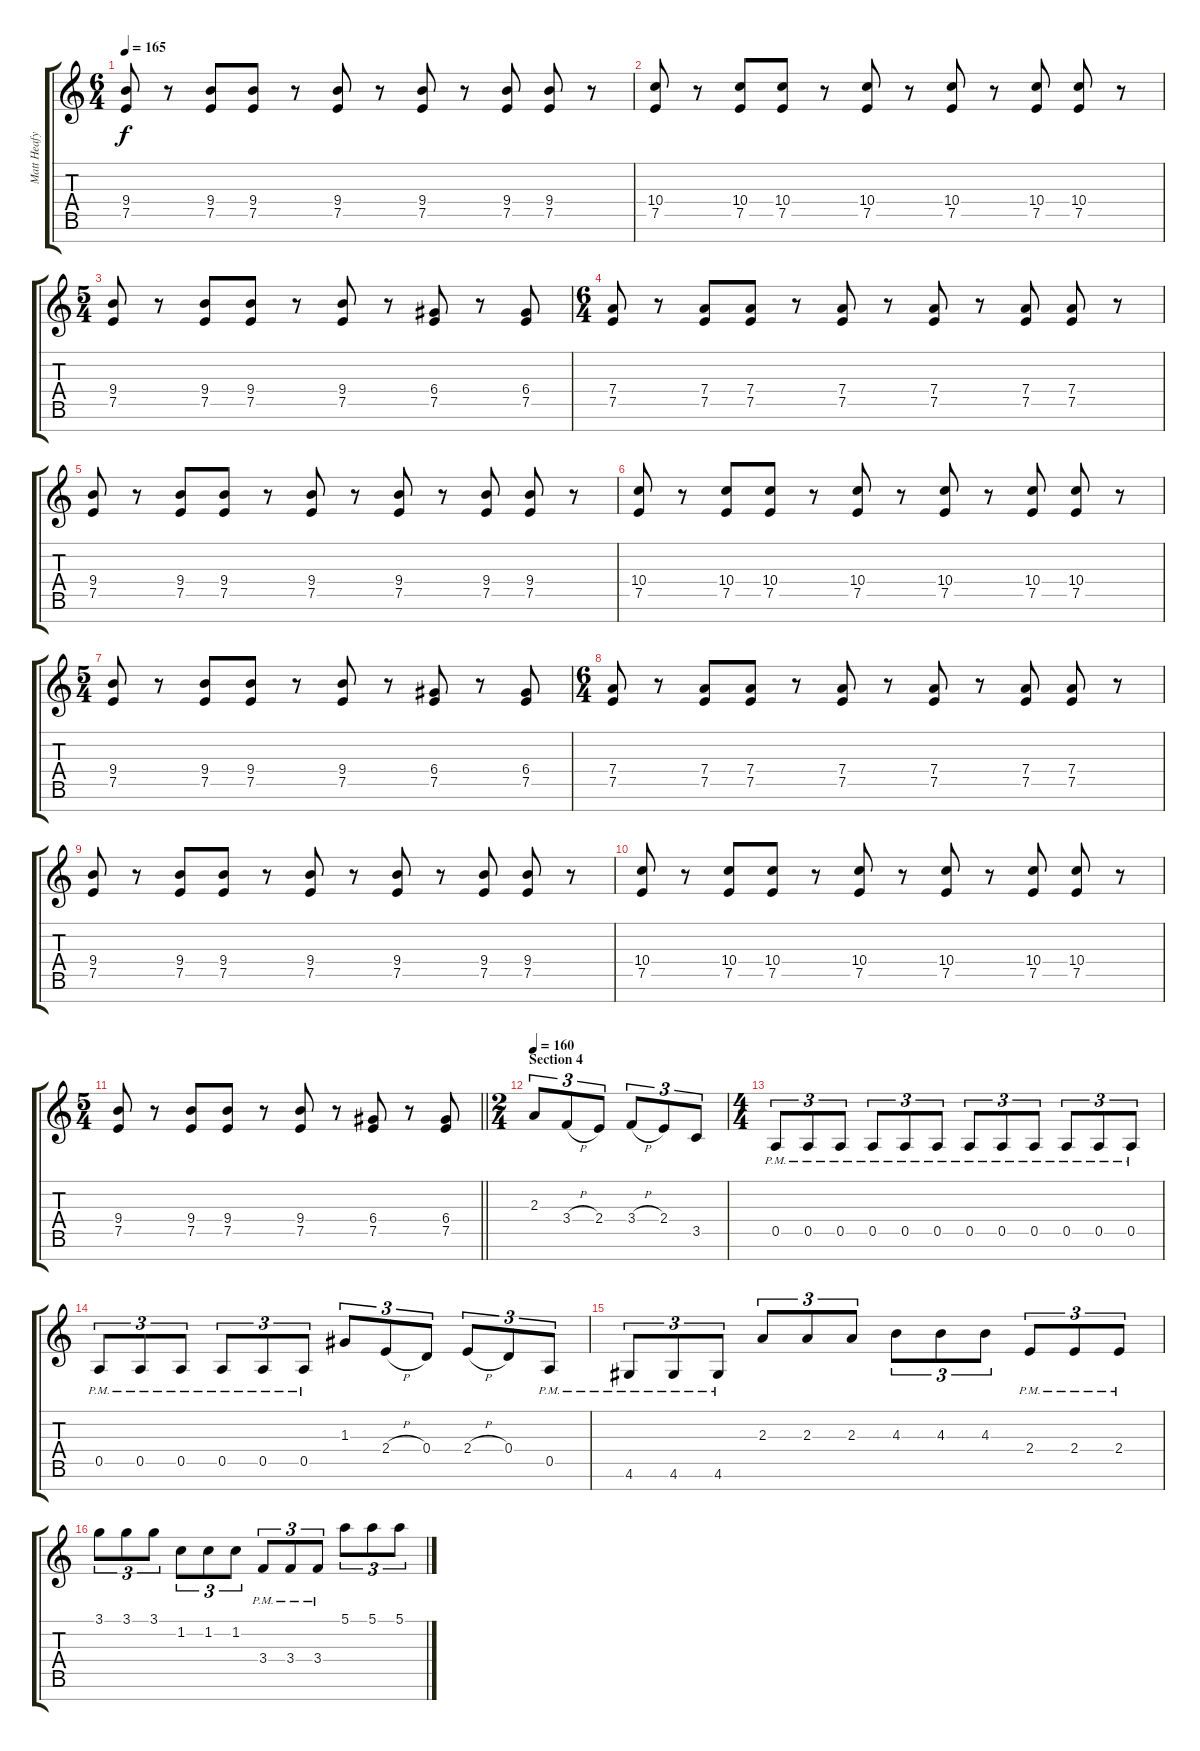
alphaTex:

\track ("Matt Heafy" "Matt Heafy") {instrument distortionguitar}
\staff {score tabs}
\tuning (E4 B3 G3 D3 A2 E2 B1) {hide}
\ts (6 4)
\tempo 165
\clef g2
\ks c
(9.4 7.5).8{dy f} r.8 (9.4 7.5).8 (9.4 7.5).8 r.8 (9.4 7.5).8 r.8 (9.4 7.5).8 r.8 (9.4 7.5).8 (9.4 7.5).8 r.8 |
(10.4 7.5).8 r.8 (10.4 7.5).8 (10.4 7.5).8 r.8 (10.4 7.5).8 r.8 (10.4 7.5).8 r.8 (10.4 7.5).8 (10.4 7.5).8 r.8 |
\ts (5 4)
(9.4 7.5).8 r.8 (9.4 7.5).8 (9.4 7.5).8 r.8 (9.4 7.5).8 r.8 (6.4 7.5).8 r.8 (6.4 7.5).8 |
\ts (6 4)
(7.4 7.5).8 r.8 (7.4 7.5).8 (7.4 7.5).8 r.8 (7.4 7.5).8 r.8 (7.4 7.5).8 r.8 (7.4 7.5).8 (7.4 7.5).8 r.8 |
(9.4 7.5).8 r.8 (9.4 7.5).8 (9.4 7.5).8 r.8 (9.4 7.5).8 r.8 (9.4 7.5).8 r.8 (9.4 7.5).8 (9.4 7.5).8 r.8 |
(10.4 7.5).8 r.8 (10.4 7.5).8 (10.4 7.5).8 r.8 (10.4 7.5).8 r.8 (10.4 7.5).8 r.8 (10.4 7.5).8 (10.4 7.5).8 r.8 |
\ts (5 4)
(9.4 7.5).8 r.8 (9.4 7.5).8 (9.4 7.5).8 r.8 (9.4 7.5).8 r.8 (6.4 7.5).8 r.8 (6.4 7.5).8 |
\ts (6 4)
(7.4 7.5).8 r.8 (7.4 7.5).8 (7.4 7.5).8 r.8 (7.4 7.5).8 r.8 (7.4 7.5).8 r.8 (7.4 7.5).8 (7.4 7.5).8 r.8 |
(9.4 7.5).8 r.8 (9.4 7.5).8 (9.4 7.5).8 r.8 (9.4 7.5).8 r.8 (9.4 7.5).8 r.8 (9.4 7.5).8 (9.4 7.5).8 r.8 |
(10.4 7.5).8 r.8 (10.4 7.5).8 (10.4 7.5).8 r.8 (10.4 7.5).8 r.8 (10.4 7.5).8 r.8 (10.4 7.5).8 (10.4 7.5).8 r.8 |
\ts (5 4)
\barLineRight lightlight
(9.4 7.5).8 r.8 (9.4 7.5).8 (9.4 7.5).8 r.8 (9.4 7.5).8 r.8 (6.4 7.5).8 r.8 (6.4 7.5).8 |
\ts (2 4)
\section ("" "Section 4")
\tempo 160
2.3.8{tu (3 2)} 3.4{h}.8{tu (3 2)} 2.4.8{tu (3 2)} 3.4{h}.8{tu (3 2)} 2.4.8{tu (3 2)} 3.5.8{tu (3 2)} |
\ts (4 4)
0.5{pm}.8{tu (3 2)} 0.5{pm}.8{tu (3 2)} 0.5{pm}.8{tu (3 2)} 0.5{pm}.8{tu (3 2)} 0.5{pm}.8{tu (3 2)} 0.5{pm}.8{tu (3 2)} 0.5{pm}.8{tu (3 2)} 0.5{pm}.8{tu (3 2)} 0.5{pm}.8{tu (3 2)} 0.5{pm}.8{tu (3 2)} 0.5{pm}.8{tu (3 2)} 0.5{pm}.8{tu (3 2)} |
0.5{pm}.8{tu (3 2)} 0.5{pm}.8{tu (3 2)} 0.5{pm}.8{tu (3 2)} 0.5{pm}.8{tu (3 2)} 0.5{pm}.8{tu (3 2)} 0.5{pm}.8{tu (3 2)} 1.3.8{tu (3 2)} 2.4{h}.8{tu (3 2)} 0.4.8{tu (3 2)} 2.4{h}.8{tu (3 2)} 0.4.8{tu (3 2)} 0.5{pm}.8{tu (3 2)} |
4.6{pm}.8{tu (3 2)} 4.6{pm}.8{tu (3 2)} 4.6{pm}.8{tu (3 2)} 2.3.8{tu (3 2)} 2.3.8{tu (3 2)} 2.3.8{tu (3 2)} 4.3.8{tu (3 2)} 4.3.8{tu (3 2)} 4.3.8{tu (3 2)} 2.4{pm}.8{tu (3 2)} 2.4{pm}.8{tu (3 2)} 2.4{pm}.8{tu (3 2)} |
3.1.8{tu (3 2)} 3.1.8{tu (3 2)} 3.1.8{tu (3 2)} 1.2.8{tu (3 2)} 1.2.8{tu (3 2)} 1.2.8{tu (3 2)} 3.4{pm}.8{tu (3 2)} 3.4{pm}.8{tu (3 2)} 3.4{pm}.8{tu (3 2)} 5.1.8{tu (3 2)} 5.1.8{tu (3 2)} 5.1.8{tu (3 2)}
